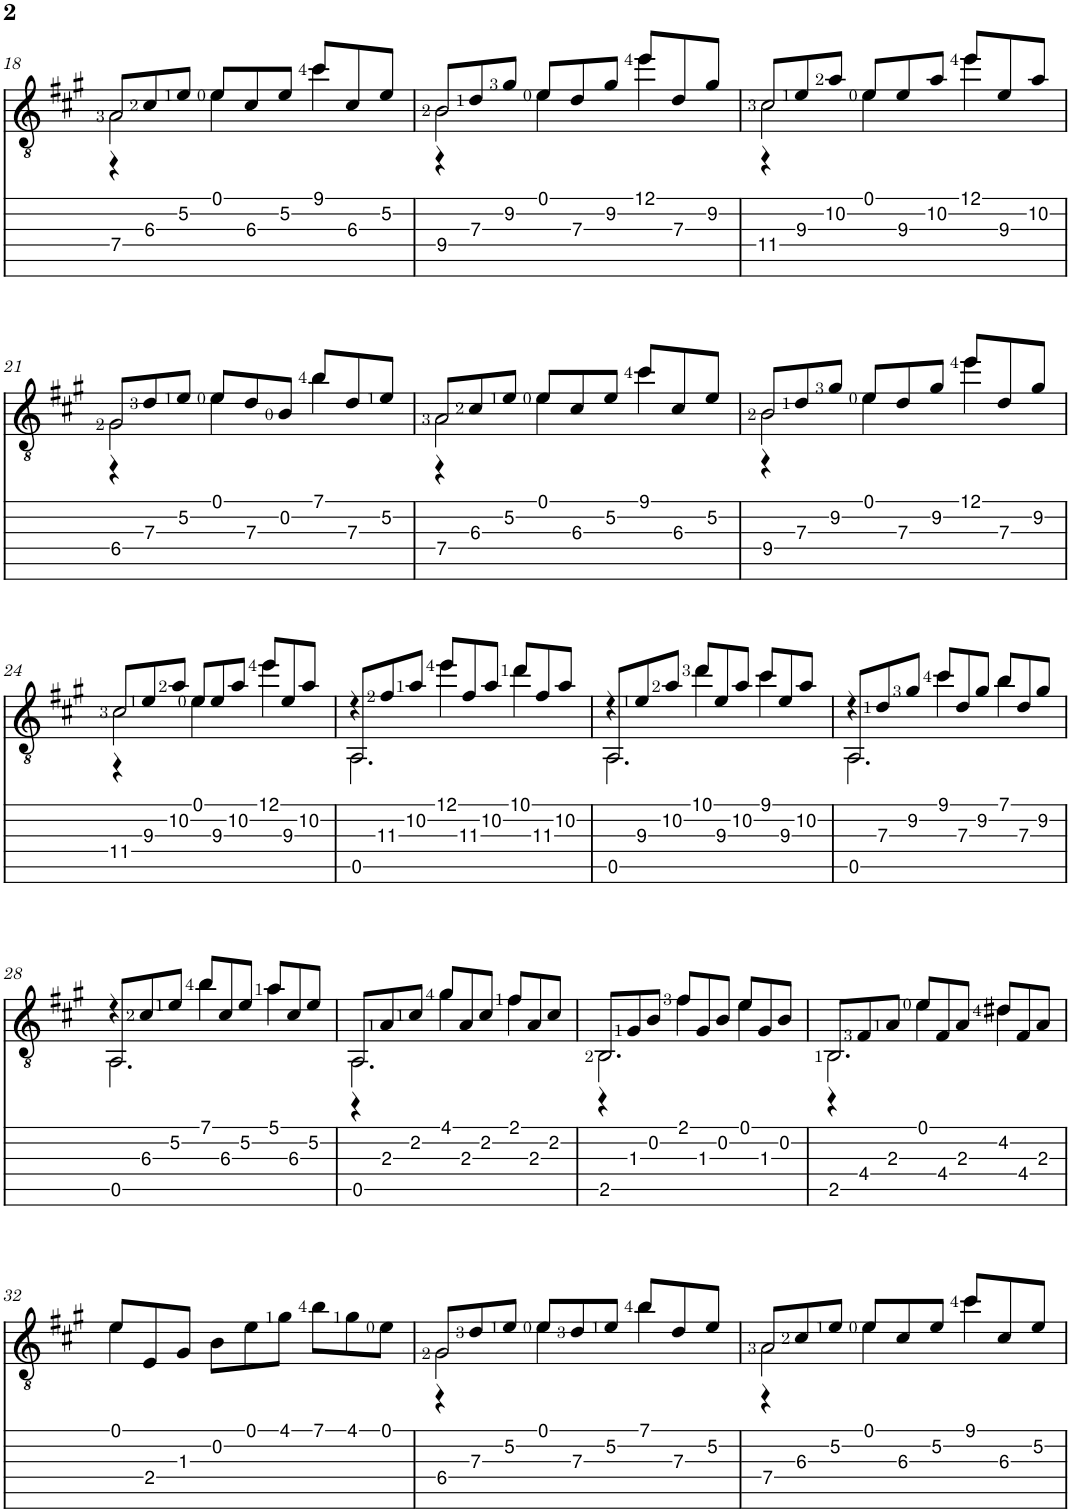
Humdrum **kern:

**kern	**kern
*part1	*part1
*staff2	*staff1
*I"Classical Guitar	*
!!LO:PB:g=z
*	*clefGv2
*k[f#c#g#]	*k[f#c#g#]
*A:	*A:
*M3/4	*M3/4
*Xbrackettup	*Xbrackettup
=18	=18
*^	*^
*	*^	*	*^
12AL	2A	4r	12A/L	2A\	4r
12c#	.	.	12c#/	.	.
12eJ	.	.	12e/J	.	.
12eL	.	4e	12e/L	.	4e\
12c#	.	.	12c#/	.	.
12eJ	.	.	12e/J	.	.
12cc#L	4ryy	4cc#	12cc#/L	4ryy	4cc#\
12c#	.	.	12c#/	.	.
12eJ	.	.	12e/J	.	.
=19	=19	=19	=19	=19	=19
12BL	2B	4r	12B/L	2B\	4r
12d	.	.	12d/	.	.
12g#J	.	.	12g#/J	.	.
12eL	.	4e	12e/L	.	4e\
12d	.	.	12d/	.	.
12g#J	.	.	12g#/J	.	.
12eeL	4ryy	4ee	12ee/L	4ryy	4ee\
12d	.	.	12d/	.	.
12g#J	.	.	12g#/J	.	.
=20	=20	=20	=20	=20	=20
12c#L	2c#	4r	12c#/L	2c#\	4r
12e	.	.	12e/	.	.
12aJ	.	.	12a/J	.	.
12eL	.	4e	12e/L	.	4e\
12e	.	.	12e/	.	.
12aJ	.	.	12a/J	.	.
12eeL	4ryy	4ee	12ee/L	4ryy	4ee\
12e	.	.	12e/	.	.
12aJ	.	.	12a/J	.	.
!!LO:LB:g=z	!!	!!
=21	=21	=21	=21	=21	=21
12G#L	2G#	4r	12G#/L	2G#\	4r
12d	.	.	12d/	.	.
12eJ	.	.	12e/J	.	.
12eL	.	4e	12e/L	.	4e\
12d	.	.	12d/	.	.
12BJ	.	.	12B/J	.	.
12bL	4ryy	4b	12b/L	4ryy	4b\
12d	.	.	12d/	.	.
12eJ	.	.	12e/J	.	.
=22	=22	=22	=22	=22	=22
12AL	2A	4r	12A/L	2A\	4r
12c#	.	.	12c#/	.	.
12eJ	.	.	12e/J	.	.
12eL	.	4e	12e/L	.	4e\
12c#	.	.	12c#/	.	.
12eJ	.	.	12e/J	.	.
12cc#L	4ryy	4cc#	12cc#/L	4ryy	4cc#\
12c#	.	.	12c#/	.	.
12eJ	.	.	12e/J	.	.
=23	=23	=23	=23	=23	=23
12BL	2B	4r	12B/L	2B\	4r
12d	.	.	12d/	.	.
12g#J	.	.	12g#/J	.	.
12eL	.	4e	12e/L	.	4e\
12d	.	.	12d/	.	.
12g#J	.	.	12g#/J	.	.
12eeL	4ryy	4ee	12ee/L	4ryy	4ee\
12d	.	.	12d/	.	.
12g#J	.	.	12g#/J	.	.
!!LO:LB:g=z	!!	!!
=24	=24	=24	=24	=24	=24
12c#L	2c#	4r	12c#/L	2c#\	4r
12e	.	.	12e/	.	.
12aJ	.	.	12a/J	.	.
12eL	.	4e	12e/L	.	4e\
12e	.	.	12e/	.	.
12aJ	.	.	12a/J	.	.
12eeL	4ryy	4ee	12ee/L	4ryy	4ee\
12e	.	.	12e/	.	.
12aJ	.	.	12a/J	.	.
=25	=25	=25	=25	=25	=25
12AAL	2.AA	4r	12AA/L	2.AA\	4r
12f#	.	.	12f#/	.	.
12aJ	.	.	12a/J	.	.
12eeL	.	4ee	12ee/L	.	4ee\
12f#	.	.	12f#/	.	.
12aJ	.	.	12a/J	.	.
12ddL	.	4dd	12dd/L	.	4dd\
12f#	.	.	12f#/	.	.
12aJ	.	.	12a/J	.	.
=26	=26	=26	=26	=26	=26
12AAL	2.AA	4r	12AA/L	2.AA\	4r
12e	.	.	12e/	.	.
12aJ	.	.	12a/J	.	.
12ddL	.	4dd	12dd/L	.	4dd\
12e	.	.	12e/	.	.
12aJ	.	.	12a/J	.	.
12cc#L	.	4cc#	12cc#/L	.	4cc#\
12e	.	.	12e/	.	.
12aJ	.	.	12a/J	.	.
=27	=27	=27	=27	=27	=27
12AAL	2.AA	4r	12AA/L	2.AA\	4r
12d	.	.	12d/	.	.
12g#J	.	.	12g#/J	.	.
12cc#L	.	4cc#	12cc#/L	.	4cc#\
12d	.	.	12d/	.	.
12g#J	.	.	12g#/J	.	.
12bL	.	4b	12b/L	.	4b\
12d	.	.	12d/	.	.
12g#J	.	.	12g#/J	.	.
!!LO:LB:g=z	!!	!!
=28	=28	=28	=28	=28	=28
12AAL	2.AA	4r	12AA/L	2.AA\	4r
12c#	.	.	12c#/	.	.
12eJ	.	.	12e/J	.	.
12bL	.	4b	12b/L	.	4b\
12c#	.	.	12c#/	.	.
12eJ	.	.	12e/J	.	.
12aL	.	4a	12a/L	.	4a\
12c#	.	.	12c#/	.	.
12eJ	.	.	12e/J	.	.
=29	=29	=29	=29	=29	=29
12AAL	2.AA	4r	12AA/L	2.AA\	4r
12A	.	.	12A/	.	.
12c#J	.	.	12c#/J	.	.
12g#L	.	4g#	12g#/L	.	4g#\
12A	.	.	12A/	.	.
12c#J	.	.	12c#/J	.	.
12f#L	.	4f#	12f#/L	.	4f#\
12A	.	.	12A/	.	.
12c#J	.	.	12c#/J	.	.
=30	=30	=30	=30	=30	=30
12BBL	2.BB	4r	12BB/L	2.BB\	4r
12G#	.	.	12G#/	.	.
12BJ	.	.	12B/J	.	.
12f#L	.	4f#	12f#/L	.	4f#\
12G#	.	.	12G#/	.	.
12BJ	.	.	12B/J	.	.
12eL	.	4e	12e/L	.	4e\
12G#	.	.	12G#/	.	.
12BJ	.	.	12B/J	.	.
=31	=31	=31	=31	=31	=31
12BBL	2.BB	4r	12BB/L	2.BB\	4r
12F#	.	.	12F#/	.	.
12AJ	.	.	12A/J	.	.
12eL	.	4e	12e/L	.	4e\
12F#	.	.	12F#/	.	.
12AJ	.	.	12A/J	.	.
12d#XL	.	4d#	12d#X/L	.	4d#\
12F#	.	.	12F#/	.	.
12AJ	.	.	12A/J	.	.
*	*v	*v	*	*	*
*	*	*	*v	*v
!!LO:LB:g=z
=32	=32	=32	=32
12eL	4e	12e/L	4e\
12E	.	12E/	.
12G#J	.	12G#/J	.
12BL	4ryy	12B\L	4ryy
12e	.	12e\	.
12g#J	.	12g#\J	.
12bL	4ryy	12b\L	4ryy
12g#	.	12g#\	.
12eJ	.	12e\J	.
=33	=33	=33	=33
*	*^	*	*^
12G#L	2G#	4r	12G#/L	2G#\	4r
12d	.	.	12d/	.	.
12eJ	.	.	12e/J	.	.
12eL	.	4e	12e/L	.	4e\
12d	.	.	12d/	.	.
12eJ	.	.	12e/J	.	.
12bL	4ryy	4b	12b/L	4ryy	4b\
12d	.	.	12d/	.	.
12eJ	.	.	12e/J	.	.
=34	=34	=34	=34	=34	=34
12AL	2A	4r	12A/L	2A\	4r
12c#	.	.	12c#/	.	.
12eJ	.	.	12e/J	.	.
12eL	.	4e	12e/L	.	4e\
12c#	.	.	12c#/	.	.
12eJ	.	.	12e/J	.	.
12cc#L	4ryy	4cc#	12cc#/L	4ryy	4cc#\
12c#	.	.	12c#/	.	.
12eJ	.	.	12e/J	.	.
*v	*v	*v	*	*	*
*	*v	*v	*v
=	=
*-	*-
